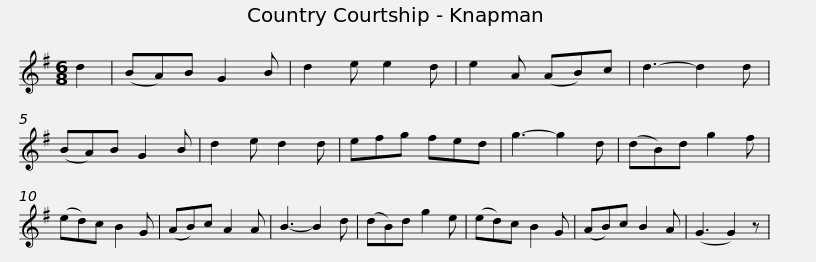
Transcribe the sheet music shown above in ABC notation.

X:1
L:1/8
M:6/8
I:linebreak $
K:G
V:1 treble
V:1
 d2 | (BA)B G2 B | d2 e e2 d | e2 A (AB)c | d3- d2 d | %5
 (BA)B G2 B |$ d2 e d2 d | efg fed | g3- g2 d | (dB)d g2 f | %10
 (ed)c B2 G |$ (AB)c A2 A | B3- B2 d | (dB)d g2 e | (ed)c B2 G | %15
 (AB)c B2 A | (G3 G2) z | %17
